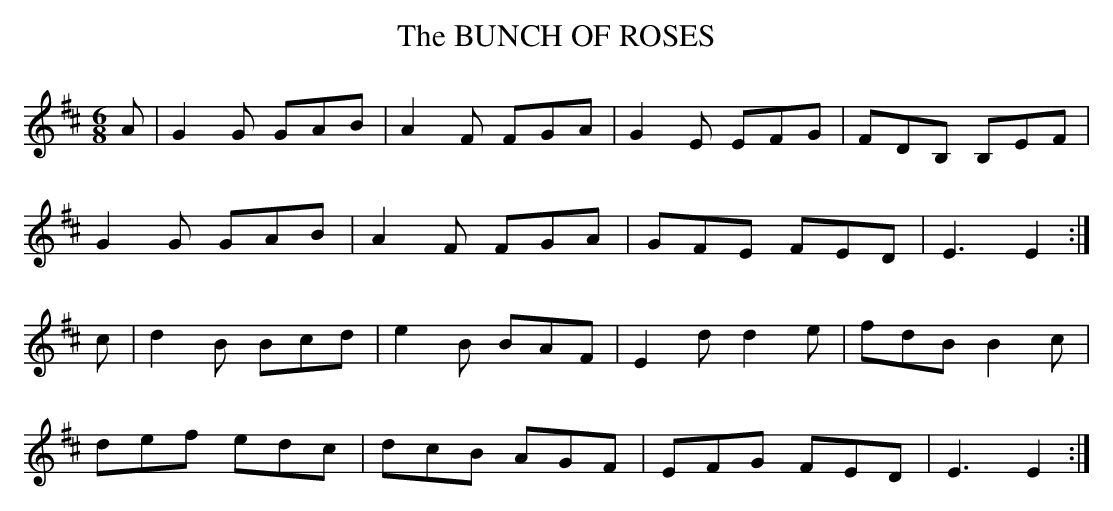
X:1
T:BUNCH OF ROSES, The
M:6/8
L:1/8
K:Edor % source key = Gm
A|G2G GAB|A2F FGA|G2E EFG|FDB, B,EF|
G2G GAB|A2F FGA|GFE FED|E3 E2:|
c|d2B Bcd|e2B BAF|E2d d2e|fdB B2c|
def edc|dcB AGF|EFG FED|E3 E2:|
